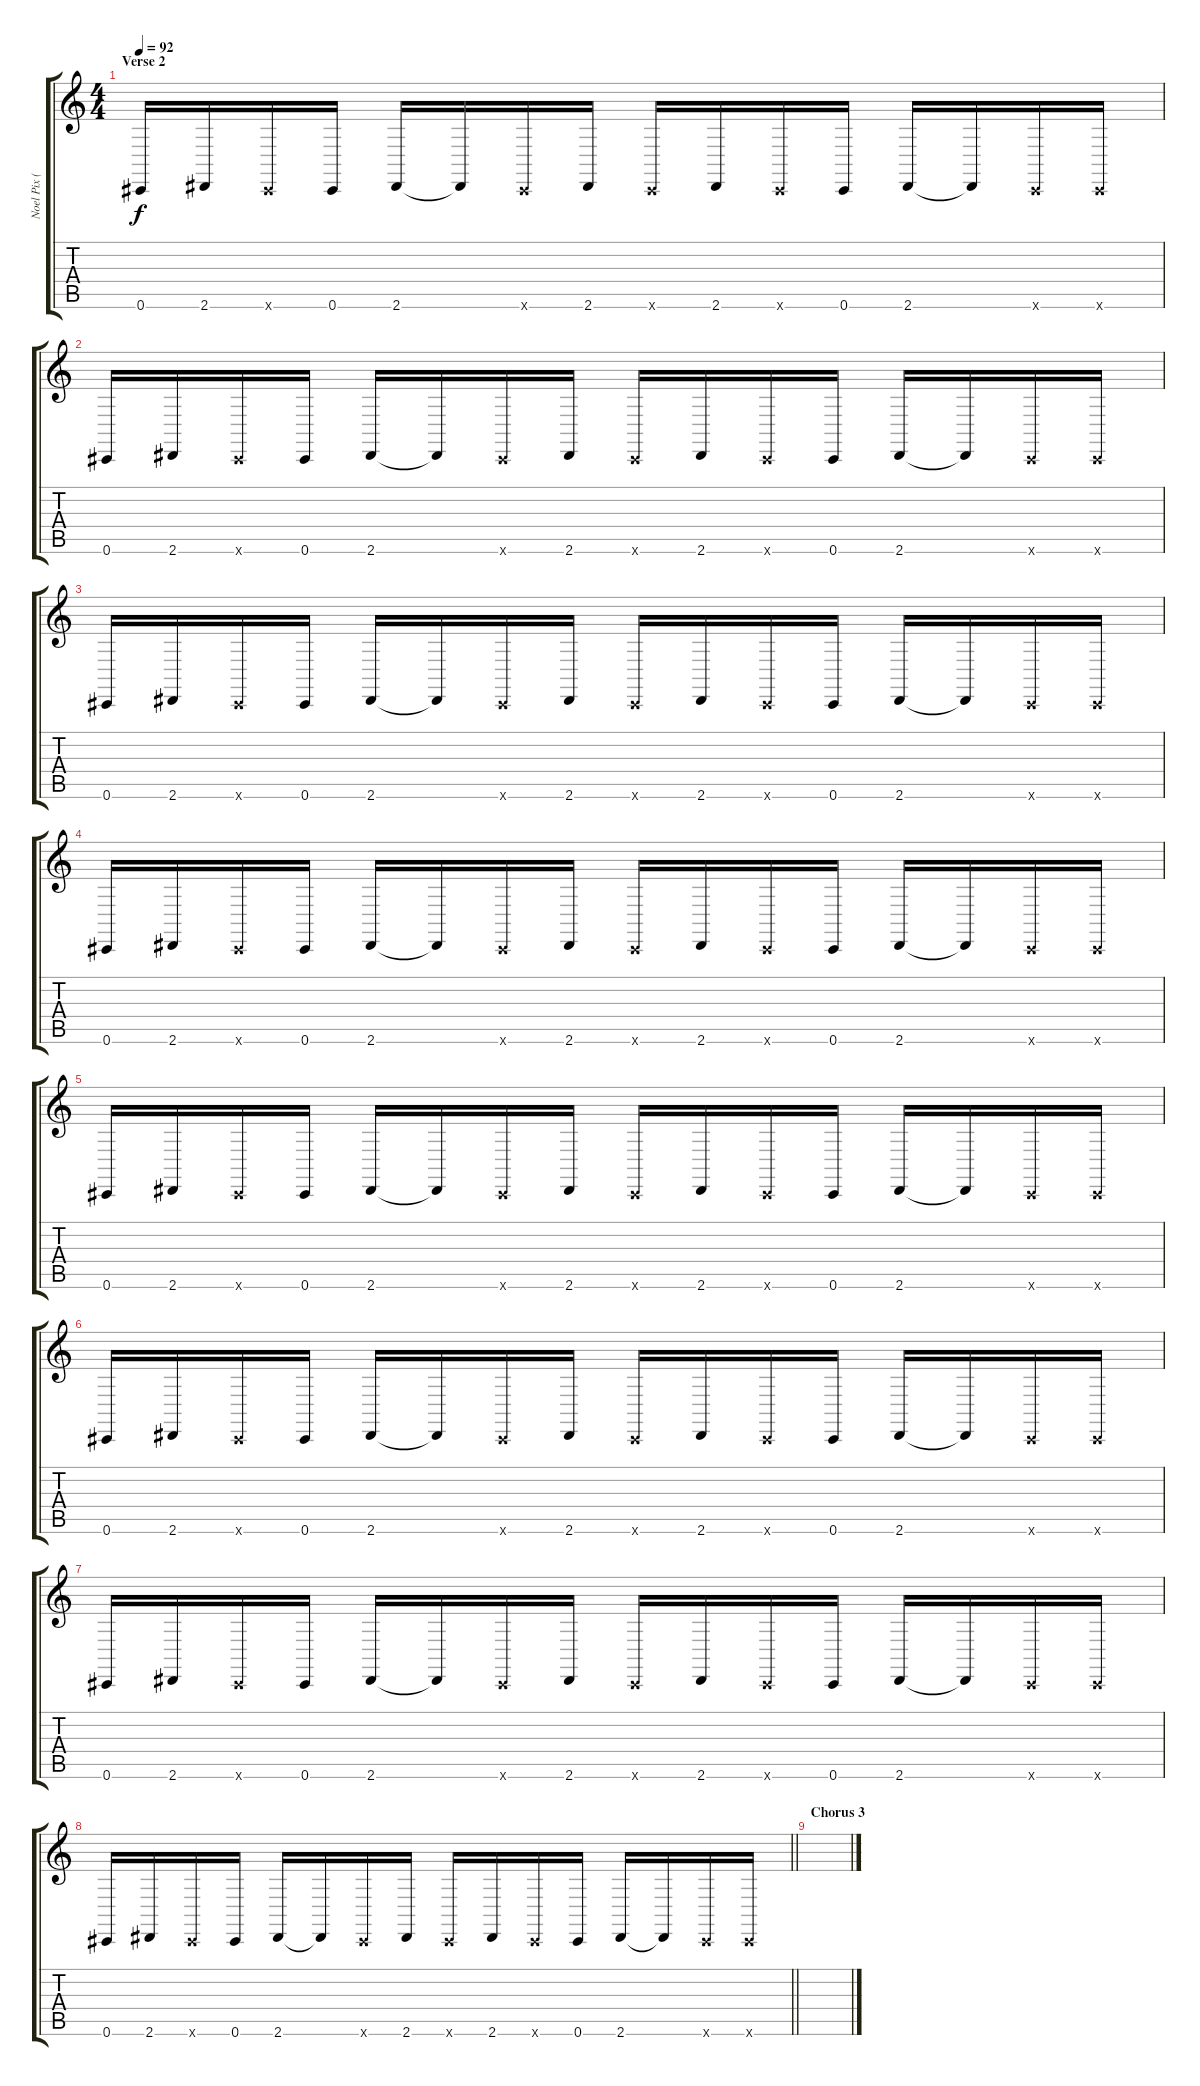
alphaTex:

\track ("Noel Pix ( Keyboard 3 )" "Noel Pix (") {instrument lead1square}
\staff {score tabs}
\tuning (Eb4 Bb3 Gb3 Db3 Ab2 Db2) {hide}
\ts (4 4)
\section ("" "Verse 2")
\tempo 92
\clef g2
\ks c
0.6.16{dy f} 2.6.16 0.6{x}.16 0.6.16 2.6.16 2.6{t}.16 0.6{x}.16 2.6.16 0.6{x}.16 2.6.16 0.6{x}.16 0.6.16 2.6.16 2.6{t}.16 0.6{x}.16 0.6{x}.16 |
0.6.16 2.6.16 0.6{x}.16 0.6.16 2.6.16 2.6{t}.16 0.6{x}.16 2.6.16 0.6{x}.16 2.6.16 0.6{x}.16 0.6.16 2.6.16 2.6{t}.16 0.6{x}.16 0.6{x}.16 |
0.6.16 2.6.16 0.6{x}.16 0.6.16 2.6.16 2.6{t}.16 0.6{x}.16 2.6.16 0.6{x}.16 2.6.16 0.6{x}.16 0.6.16 2.6.16 2.6{t}.16 0.6{x}.16 0.6{x}.16 |
0.6.16 2.6.16 0.6{x}.16 0.6.16 2.6.16 2.6{t}.16 0.6{x}.16 2.6.16 0.6{x}.16 2.6.16 0.6{x}.16 0.6.16 2.6.16 2.6{t}.16 0.6{x}.16 0.6{x}.16 |
0.6.16 2.6.16 0.6{x}.16 0.6.16 2.6.16 2.6{t}.16 0.6{x}.16 2.6.16 0.6{x}.16 2.6.16 0.6{x}.16 0.6.16 2.6.16 2.6{t}.16 0.6{x}.16 0.6{x}.16 |
0.6.16 2.6.16 0.6{x}.16 0.6.16 2.6.16 2.6{t}.16 0.6{x}.16 2.6.16 0.6{x}.16 2.6.16 0.6{x}.16 0.6.16 2.6.16 2.6{t}.16 0.6{x}.16 0.6{x}.16 |
0.6.16 2.6.16 0.6{x}.16 0.6.16 2.6.16 2.6{t}.16 0.6{x}.16 2.6.16 0.6{x}.16 2.6.16 0.6{x}.16 0.6.16 2.6.16 2.6{t}.16 0.6{x}.16 0.6{x}.16 |
\barLineRight lightlight
0.6.16 2.6.16 0.6{x}.16 0.6.16 2.6.16 2.6{t}.16 0.6{x}.16 2.6.16 0.6{x}.16 2.6.16 0.6{x}.16 0.6.16 2.6.16 2.6{t}.16 0.6{x}.16 0.6{x}.16 |
\section ("" "Chorus 3")
